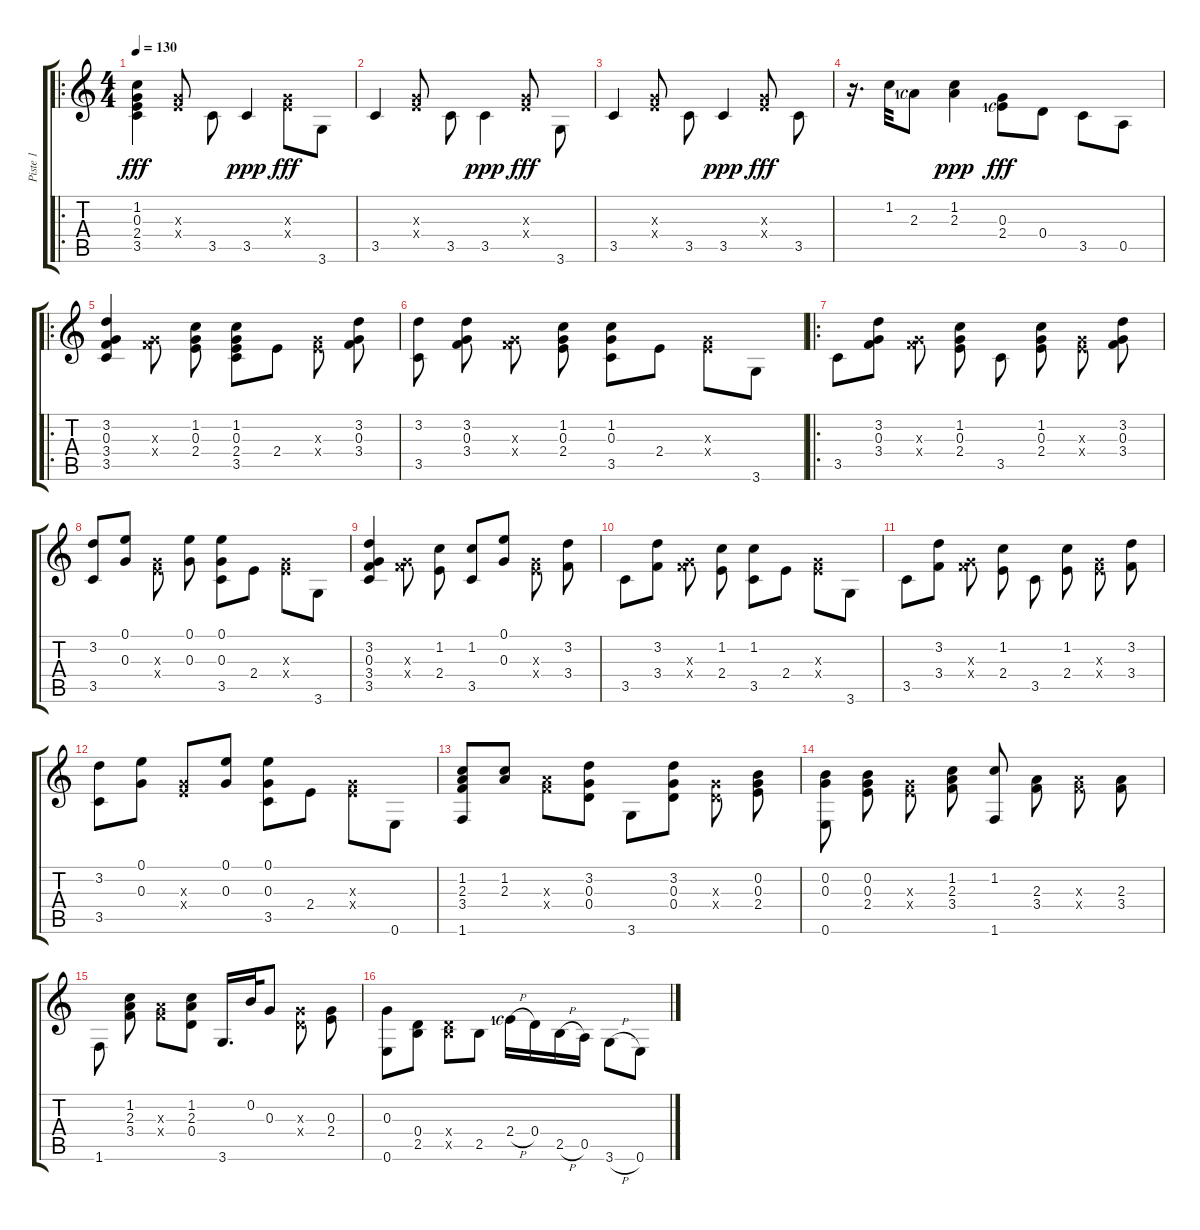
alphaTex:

\track ("Piste 1" "Piste 1") {instrument acousticguitarnylon}
\staff {score tabs}
\tuning (E4 B3 G3 D3 A2 E2) {hide}
\ro
\ts (4 4)
\tempo 130
\clef g2
\ks c
(1.2 0.3 2.4 3.5).4{dy fff instrument acousticguitarnylon beam Down beam split} (0.3{x} 2.4{x}).8{beam Up beam split} 3.5.8{beam Down beam split} 3.5.4{dy ppp beam split} (0.3{x} 2.4{x}).8{dy fff beam Down} 3.6.8{beam Down} |
3.5.4 (0.3{x} 2.4{x}).8{beam split} 3.5.8{beam Down} 3.5.4{dy ppp beam Down beam split} (0.3{x} 2.4{x}).8{dy fff beam split} 3.6.8{beam Down} |
3.5.4{beam split} (0.3{x} 2.4{x}).8{beam Up beam split} 3.5.8{beam Down beam split} 3.5.4{dy ppp} (0.3{x} 2.4{x}).8{dy fff beam split} 3.5.8{beam Down} |
r.16{d} 1.2.32 2.3{lf 2 rf 5}.8 (1.2 2.3).4{dy ppp beam split} (0.3 2.4{lf 2 rf 5}).8{dy fff beam Down} 0.4.8{beam Down} 3.5.8{beam Down} 0.5.8{beam Down} |
\ro
(3.2 0.3 3.4 3.5).4{beam split} (0.3{x} 3.4{x}).8{beam Down beam split} (1.2 0.3 2.4).8{beam Down} (1.2 0.3 2.4 3.5).8{beam Down} 2.4.8{beam Down beam split} (0.3{x} 2.4{x}).8{beam Down beam split} (3.2 0.3 3.4).8{beam Down} |
(3.2 3.5).8{beam Down beam split} (3.2 0.3 3.4).8{beam Down beam split} (0.3{x} 3.4{x}).8{beam Down beam split} (1.2 0.3 2.4).8{beam Down beam split} (1.2 0.3 3.5).8{beam Down} 2.4.8{beam Down beam split} (0.3{x} 2.4{x}).8{beam Down} 3.6.8{beam Down} |
\ro
3.5.8{beam Down} (3.2 0.3 3.4).8{beam Down beam split} (0.3{x} 3.4{x}).8{beam Down beam split} (1.2 0.3 2.4).8{beam Down} 3.5.8{beam Down beam split} (1.2 0.3 2.4).8{beam Down beam split} (0.3{x} 2.4{x}).8{beam Down beam split} (3.2 0.3 3.4).8{beam Down} |
(3.2 3.5).8 (0.1 0.3).8{beam split} (0.3{x} 2.4{x}).8{beam Down beam split} (0.1 0.3).8{beam split} (0.1 0.3 3.5).8{beam Down} 2.4.8{beam Down beam split} (0.3{x} 2.4{x}).8{beam Down} 3.6.8{beam Down} |
(3.2 0.3 3.4 3.5).4{beam split} (0.3{x} 3.4{x}).8{beam Down beam split} (1.2 2.4).8{beam Down beam split} (1.2 3.5).8 (0.1 0.3).8{beam split} (0.3{x} 2.4{x}).8{beam Down beam split} (3.2 3.4).8{beam Down} |
3.5.8{beam Down} (3.2 3.4).8{beam Down beam split} (0.3{x} 3.4{x}).8{beam Down beam split} (1.2 2.4).8{beam Down beam split} (1.2 3.5).8{beam Down} 2.4.8{beam Down beam split} (0.3{x} 2.4{x}).8{beam Down} 3.6.8{beam Down} |
3.5.8{beam Down} (3.2 3.4).8{beam Down beam split} (0.3{x} 3.4{x}).8{beam Down beam split} (1.2 2.4).8{beam Down} 3.5.8{beam Down beam split} (1.2 2.4).8{beam Down beam split} (0.3{x} 2.4{x}).8{beam Down beam split} (3.2 3.4).8{beam Down} |
(3.2 3.5).8{beam Down} (0.1 0.3).8{beam Down beam split} (0.3{x} 2.4{x}).8 (0.1 0.3).8{beam split} (0.1 0.3 3.5).8{beam Down} 2.4.8{beam Down beam split} (0.3{x} 2.4{x}).8{beam Down} 0.6.8{beam Down} |
(1.2 2.3 3.4 1.6).8 (1.2 2.3).8{beam split} (2.3{x} 3.4{x}).8{beam Down} (3.2 0.3 0.4).8{beam Down} 3.6.8{beam Down} (3.2 0.3 0.4).8{beam Down} (0.3{x} 0.4{x}).8{beam Down beam split} (0.2 0.3 2.4).8{beam Down} |
(0.2 0.3 0.6).8{beam Down beam split} (0.2 0.3 2.4).8{beam Down beam split} (0.3{x} 2.4{x}).8{beam Down beam split} (1.2 2.3 3.4).8{beam Down beam split} (1.2 1.6).8{beam Up beam split} (2.3 3.4).8{beam Down beam split} (2.3{x} 3.4{x}).8{beam Down beam split} (2.3 3.4).8{beam Down} |
1.6.8{beam Down beam split} (1.2 2.3 3.4).8{beam Down beam split} (2.3{x} 3.4{x}).8{beam Down} (1.2 2.3 0.4).8{beam Down beam split} 3.6.16{d} 0.2.32 0.3.8{beam split} (0.3{x} 0.4{x}).8{beam Down beam split} (0.3 2.4).8{beam Down} |
(0.3 0.6).8{beam Down} (0.4 2.5).8{beam Down} (0.4{x} 2.5{x}).8{beam Down} 2.5.8{beam Down} 2.4{h lf 2 rf 5}.16{beam Down} 0.4.16{beam Down} 2.5{h}.16{beam Down} 0.5.16{beam Down} 3.6{h}.8{beam Down} 0.6.8{beam Down}
